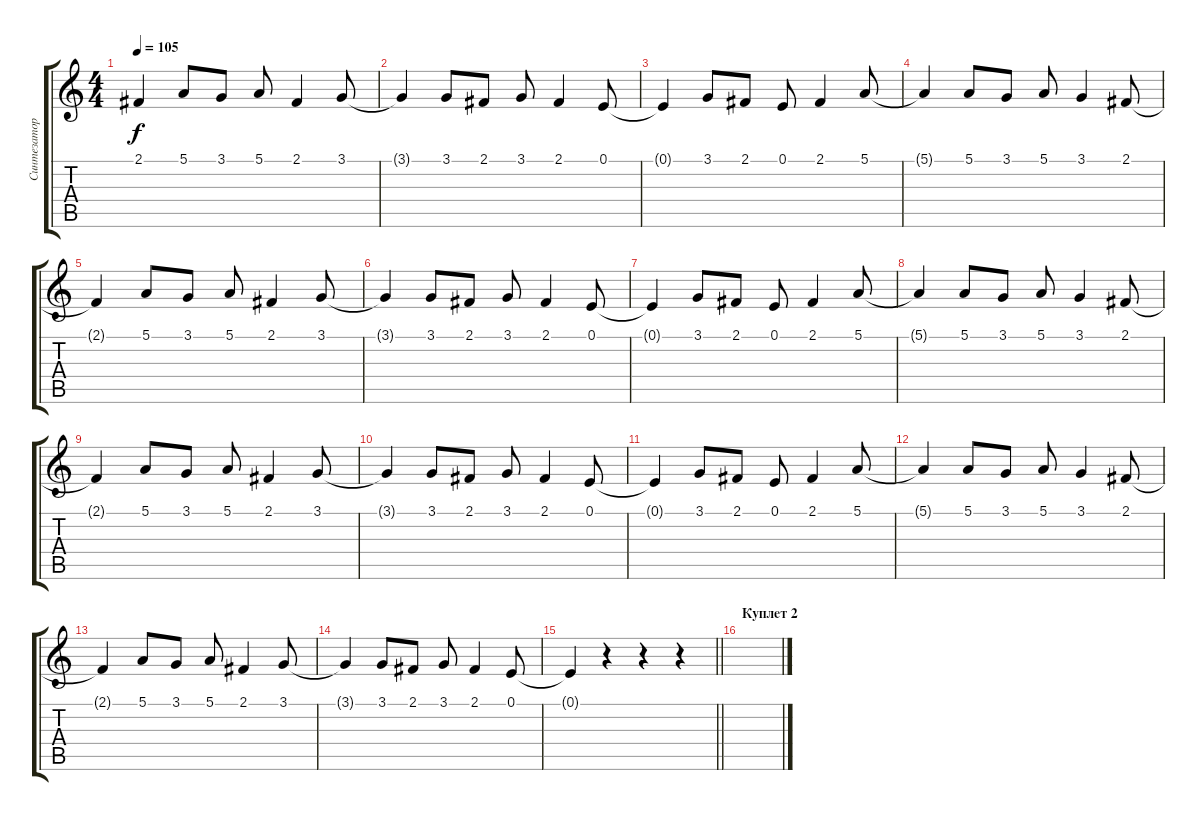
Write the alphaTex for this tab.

\track ("Синтезатор" "Синтезатор") {instrument honkytonkpiano}
\staff {score tabs}
\tuning (E4 B3 G3 D3 A2 E2) {hide}
\ts (4 4)
\tempo 105
\clef g2
\ks c
2.1{t}.4{dy f} 5.1.8 3.1.8 5.1.8 2.1.4 3.1.8 |
3.1{t}.4 3.1.8 2.1.8 3.1.8 2.1.4 0.1.8 |
0.1{t}.4 3.1.8 2.1.8 0.1.8 2.1.4 5.1.8 |
5.1{t}.4 5.1.8 3.1.8 5.1.8 3.1.4 2.1.8 |
2.1{t}.4 5.1.8 3.1.8 5.1.8 2.1.4 3.1.8 |
3.1{t}.4 3.1.8 2.1.8 3.1.8 2.1.4 0.1.8 |
0.1{t}.4 3.1.8 2.1.8 0.1.8 2.1.4 5.1.8 |
5.1{t}.4 5.1.8 3.1.8 5.1.8 3.1.4 2.1.8 |
2.1{t}.4 5.1.8 3.1.8 5.1.8 2.1.4 3.1.8 |
3.1{t}.4 3.1.8 2.1.8 3.1.8 2.1.4 0.1.8 |
0.1{t}.4 3.1.8 2.1.8 0.1.8 2.1.4 5.1.8 |
5.1{t}.4 5.1.8 3.1.8 5.1.8 3.1.4 2.1.8 |
2.1{t}.4 5.1.8 3.1.8 5.1.8 2.1.4 3.1.8 |
3.1{t}.4 3.1.8 2.1.8 3.1.8 2.1.4 0.1.8 |
\barLineRight lightlight
0.1{t}.4 r.4 r.4 r.4 |
\section ("" "Куплет 2")
